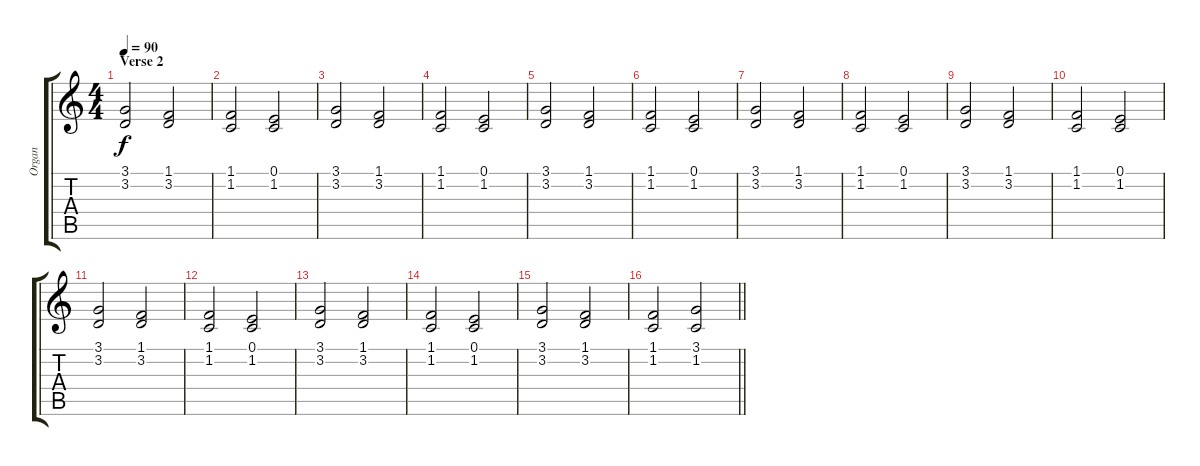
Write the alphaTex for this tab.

\track ("Organ" "Organ") {instrument percussiveorgan}
\staff {score tabs}
\tuning (E4 B3 G3 D3 A2 E2) {hide}
\ts (4 4)
\section ("" "Verse 2")
\tempo 90
\clef g2
\ks c
(3.1 3.2).2{dy f} (1.1 3.2).2 |
(1.1 1.2).2 (0.1 1.2).2 |
(3.1 3.2).2 (1.1 3.2).2 |
(1.1 1.2).2 (0.1 1.2).2 |
(3.1 3.2).2 (1.1 3.2).2 |
(1.1 1.2).2 (0.1 1.2).2 |
(3.1 3.2).2 (1.1 3.2).2 |
(1.1 1.2).2 (0.1 1.2).2 |
(3.1 3.2).2 (1.1 3.2).2 |
(1.1 1.2).2 (0.1 1.2).2 |
(3.1 3.2).2 (1.1 3.2).2 |
(1.1 1.2).2 (0.1 1.2).2 |
(3.1 3.2).2 (1.1 3.2).2 |
(1.1 1.2).2 (0.1 1.2).2 |
(3.1 3.2).2 (1.1 3.2).2 |
\barLineRight lightlight
(1.1 1.2).2 (3.1 1.2).2
